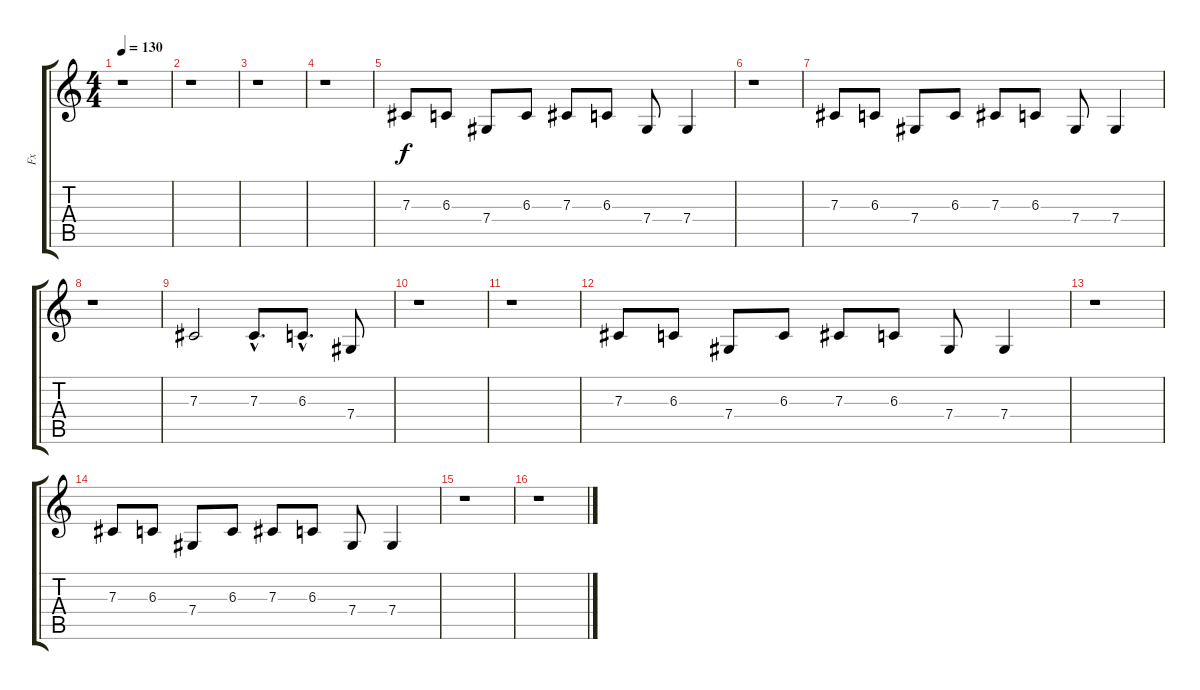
\track ("Fx" "Fx") {instrument fx1rain}
\staff {score tabs}
\tuning (Eb4 Bb3 Gb3 Db3 Ab2 Eb2) {hide}
\ts (4 4)
\tempo 130
\clef g2
\ks c
r.1{dy f} |
r.1 |
r.1 |
r.1 |
7.3.8 6.3.8 7.4.8 6.3.8 7.3.8 6.3.8 7.4.8 7.4.4 |
r.1 |
7.3.8 6.3.8 7.4.8 6.3.8 7.3.8 6.3.8 7.4.8 7.4.4 |
r.1 |
7.3.2 7.3{hac}.8{d} 6.3{hac}.8{d} 7.4.8 |
r.1 |
r.1 |
7.3.8 6.3.8 7.4.8 6.3.8 7.3.8 6.3.8 7.4.8 7.4.4 |
r.1 |
7.3.8 6.3.8 7.4.8 6.3.8 7.3.8 6.3.8 7.4.8 7.4.4 |
r.1 |
r.1
